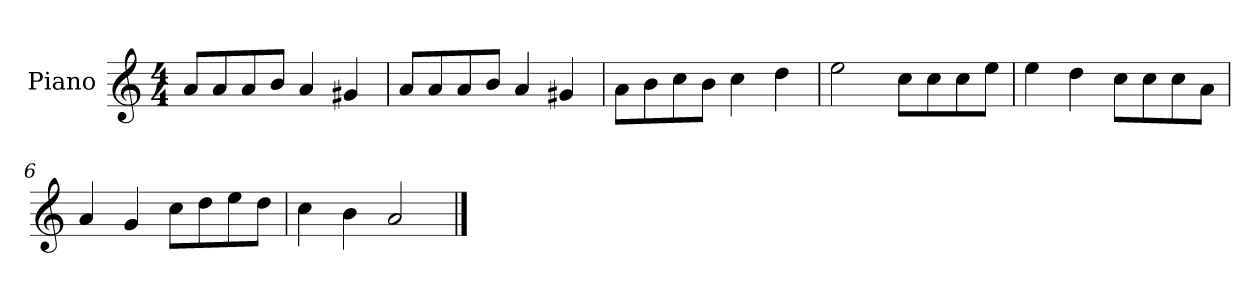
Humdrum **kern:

**kern
*part1
*staff1
*I"Piano
*I'P-no
*clefG2
*k[]
*M4/4
*MM90
=1
8a/L
8a/
8a/
8b/J
4a/
4g#X/
=2
8a/L
8a/
8a/
8b/J
4a/
4g#X/
=3
8a\L
8b\
8cc\
8b\J
4cc\
4dd\
=4
2ee\
8cc\L
8cc\
8cc\
8ee\J
=5
4ee\
4dd\
8cc\L
8cc\
8cc\
8a\J
=6
4a/
4g/
8cc\L
8dd\
8ee\
8dd\J
!!LO:LB:g=z
=7
4cc\
4b\
2a/
==
*-
